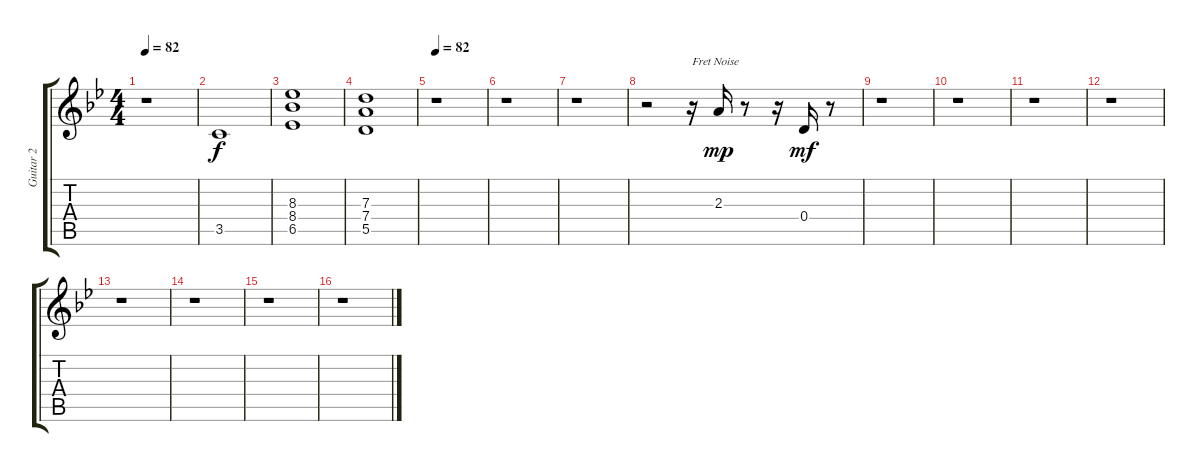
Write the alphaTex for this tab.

\track ("Guitar 2" "Guitar 2") {instrument distortionguitar}
\staff {score tabs}
\tuning (E4 B3 G3 D3 A2 E2) {hide}
\ts (4 4)
\tempo 82
\tempo 70
\tempo 82
\clef g2
\ks bb
r.1{dy f instrument distortionguitar} |
3.5.1{volume 10 balance 8} |
(8.3 8.4 6.5).1 |
(7.3 7.4 5.5).1{volume 6} |
\tempo 82
r.1{volume 12 balance 16} |
r.1 |
r.1 |
r.2{volume 10 balance 8 instrument guitarfretnoise} r.16{txt "Fret Noise"} 2.3.16{dy mp} r.8 r.16 0.4.16{dy mf} r.8 |
r.1{volume 12 instrument distortionguitar} |
r.1 |
r.1 |
r.1 |
r.1 |
r.1 |
r.1 |
r.1
